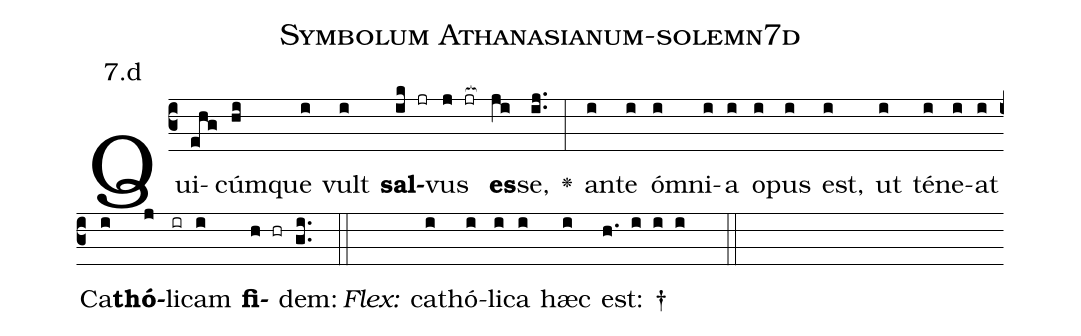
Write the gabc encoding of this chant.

name: Symbolum Athanasianum-solemn7d;
annotation: 7.d;
%%
(c3)Qui(ehg)cúm(hi)que(i) vult(i) <b>sal</b>(ik jr)vus(j jr[ocb:1{]) <b>es</b>(ji[ocb:0}])se,(ij..) <v>\greheightstar</v>(:) an(i)te(i) óm(i)ni(i)a(i) o(i)pus(i) est,(i) ut(i) té(i)ne(i)at(i) Ca(i)<b>thó</b>(j)li(ir)cam(i) <b>fi</b>(h hr)dem:(gi..) (::)
<i>Flex:</i>()  ca(i)thó(i)li(i)ca(i) hæc(i) est: †(h. i i i  ::)

%E(i) u(i) o(j) u(i) a(h) e.(gi..) (::)
